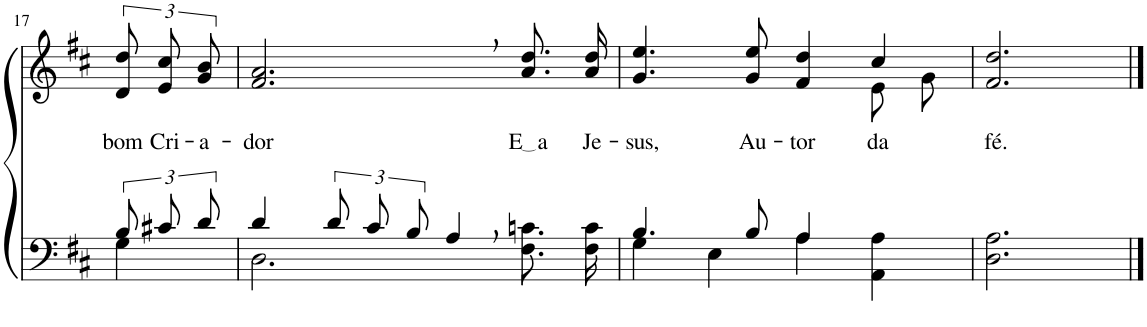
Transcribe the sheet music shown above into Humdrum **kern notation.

**kern	**kern	**text
*part2	*part1	*part1
*staff2	*staff1	*staff1
*I"Parte III e IV	*I"Parte I e II	*
!!LO:PB:g=z
*clefF4	*clefG2	*
*k[f#c#]	*k[f#c#]	*
*M4/4	*M4/4	*
=17	=17	=17
*^	*	*
!	!	!	!LO:LY:b
12B/L	4G\	12d/ 12dd/L	bom
!	!	!	!LO:LY:b
12c#X/	.	12e/ 12cc#/	Cri-
!	!	!	!LO:LY:b
12d/J	.	12g/ 12b/J	-a-
=18	=18	=18	=18
!	!	!	!LO:LY:b
4d/	2.D\	2.f#/, 2.a/,	-dor
12d/L	.	.	.
12c#/	.	.	.
12B/J	.	.	.
4A,/	.	.	.
!	!	!	!LO:LY:b
4ryy	8.F#\ 8.cn\L	8.a\ 8.dd\L	E a
!	!	!	!LO:LY:b
.	16F#\ 16c\Jk	16a\ 16dd\Jk	Je-
=19	=19	=19	=19
!	!	!	!LO:LY:b
*	*	*^	*
4.B/	4G\	4.g/ 4.ee/	2.ryy	-sus,
.	4E\	.	.	.
!	!	!	!	!LO:LY:b
8B/	.	8g/ 8ee/	.	Au-
!	!	!	!	!LO:LY:b
4A/	4A\	4f#/ 4dd/	.	-tor
!	!	!	!	!LO:LY:b
4ryy	4AA\ 4A\	4cc#/	8e\L	da
.	.	.	8g\J	.
*v	*v	*	*	*
=20	=20	=20	=20
!	!	!	!LO:LY:b
*	*v	*v	*
2.D\ 2.A\	2.f#/ 2.dd/	fé.
==	==	==
*-	*-	*-
